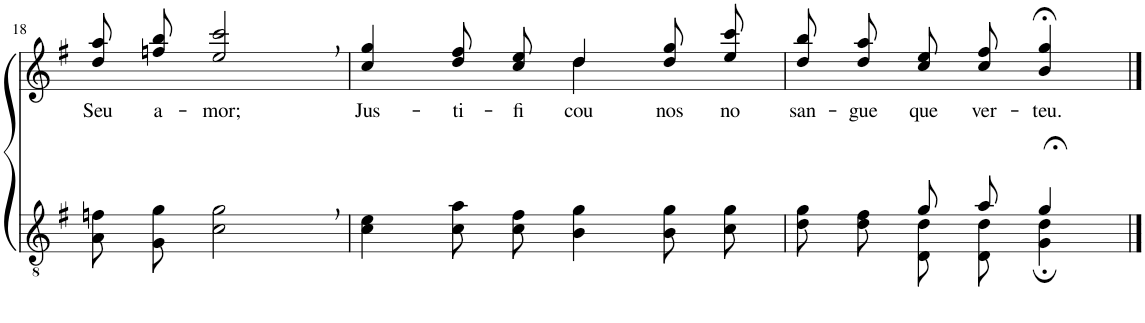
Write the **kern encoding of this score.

**kern	**kern	**text
*part2	*part1	*part1
*staff2	*staff1	*staff1
*I"Parte III e IV	*I"Parte I e II	*
!!LO:PB:g=z
*clefGv2	*clefG2	*
*Trd5c9	*Trd5c9	*
*k[f#]	*k[f#]	*
*M4/4	*M4/4	*
=18	=18	=18
!	!	!LO:LY:b
8A\ 8fn\L	8dd\ 8aa\L	Seu
!	!	!LO:LY:b
8G\ 8g\J	8ffn\ 8bb\J	a-
!	!	!LO:LY:b
2c\, 2g\,	2ee/, 2ccc/,	-mor;
=19	=19	=19
!	!	!LO:LY:b
*	*^	*
4c\ 4e\	4cc/ 4gg/	2ryy	Jus-
!	!	!	!LO:LY:b
8c\ 8a\L	8dd\ 8ff#\L	.	-ti-
!	!	!	!LO:LY:b
8c\ 8f#\J	8cc\ 8ee\J	.	-fi-
!	!	!	!LO:LY:b
4B\ 4g\	4dd/	4dd\	cou-
!	!	!	!LO:LY:b
8B\ 8g\L	8dd\ 8gg\L	4ryy	-nos
!	!	!	!LO:LY:b
8c\ 8g\J	8ee\ 8ccc\J	.	no
*	*v	*v	*
=20	=20	=20
*^	*	*
!	!	!	!LO:LY:b
4ryy	8d\ 8g\L	8dd\ 8bb\L	san-
!	!	!	!LO:LY:b
.	8d\ 8f#\J	8dd\ 8aa\J	-gue
!	!	!	!LO:LY:b
8g/L	8D/ 8d/L	8cc\ 8ee\L	que
!	!	!	!LO:LY:b
8a/J	8D/ 8d/J	8cc\ 8ff#\J	ver-
!	!	!	!LO:LY:b
4g;</	4G\; 4d\;	4b/;< 4gg/;<	-teu.
*v	*v	*	*
==	==	==
*-	*-	*-
